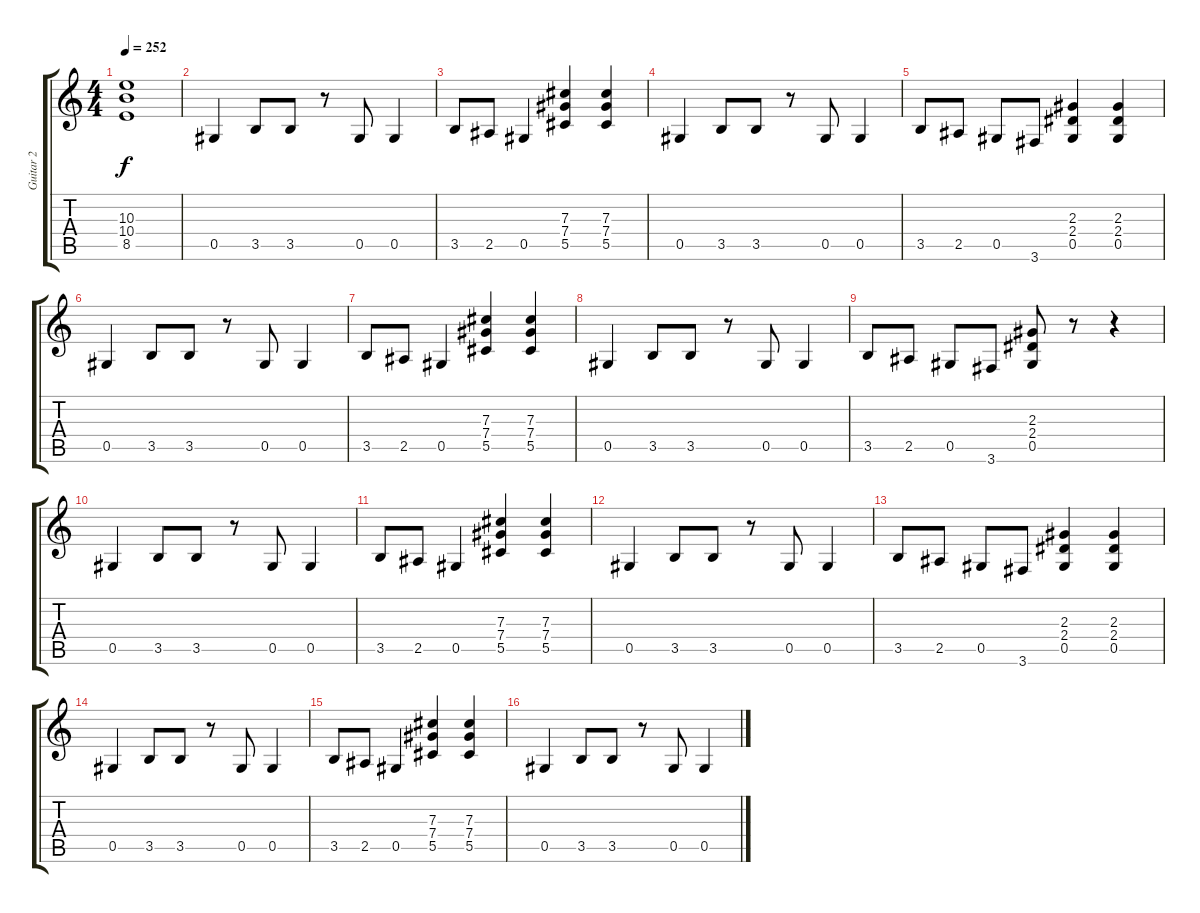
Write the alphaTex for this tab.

\track ("Guitar 2" "Guitar 2") {instrument distortionguitar}
\staff {score tabs}
\tuning (Eb4 Bb3 Gb3 Db3 Ab2 Eb2) {hide}
\ts (4 4)
\tempo 252
\clef g2
\ks c
(10.3 10.4 8.5).1{dy f} |
0.5.4 3.5.8 3.5.8 r.8 0.5.8 0.5.4 |
3.5.8 2.5.8 0.5.4 (7.3 7.4 5.5).4 (7.3 7.4 5.5).4 |
0.5.4 3.5.8 3.5.8 r.8 0.5.8 0.5.4 |
3.5.8 2.5.8 0.5.8 3.6.8 (2.3 2.4 0.5).4 (2.3 2.4 0.5).4 |
0.5.4 3.5.8 3.5.8 r.8 0.5.8 0.5.4 |
3.5.8 2.5.8 0.5.4 (7.3 7.4 5.5).4 (7.3 7.4 5.5).4 |
0.5.4 3.5.8 3.5.8 r.8 0.5.8 0.5.4 |
3.5.8 2.5.8 0.5.8 3.6.8 (2.3 2.4 0.5).8 r.8 r.4 |
0.5.4 3.5.8 3.5.8 r.8 0.5.8 0.5.4 |
3.5.8 2.5.8 0.5.4 (7.3 7.4 5.5).4 (7.3 7.4 5.5).4 |
0.5.4 3.5.8 3.5.8 r.8 0.5.8 0.5.4 |
3.5.8 2.5.8 0.5.8 3.6.8 (2.3 2.4 0.5).4 (2.3 2.4 0.5).4 |
0.5.4 3.5.8 3.5.8 r.8 0.5.8 0.5.4 |
3.5.8 2.5.8 0.5.4 (7.3 7.4 5.5).4 (7.3 7.4 5.5).4 |
0.5.4 3.5.8 3.5.8 r.8 0.5.8 0.5.4
